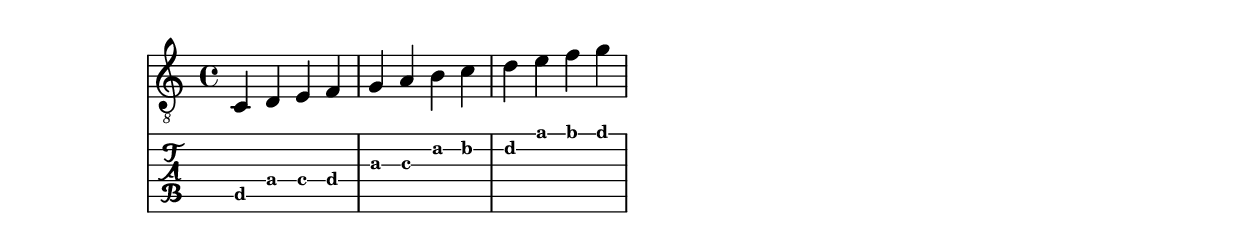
%% DO NOT EDIT this file manually; it was automatically
%% generated from the LilyPond Snippet Repository
%% (http://lsr.di.unimi.it).
%%
%% Make any changes in the LSR itself, or in
%% `Documentation/snippets/new/`, then run
%% `scripts/auxiliar/makelsr.pl`.
%%
%% This file is in the public domain.

\version "2.24.0"

\header {
  lsrtags = "fretted-strings, staff-notation"

  texidoc = "
Tablature can be formatted using letters instead of numbers.
"

  doctitle = "Letter tablature formatting"
} % begin verbatim


music = \relative c {
  c4 d e f
  g4 a b c
  d4 e f g
}

<<
  \new Staff {
    \clef "G_8"
    \music
  }
  \new TabStaff \with {
    tablatureFormat = #fret-letter-tablature-format
  }
  {
    \music
  }
>>
